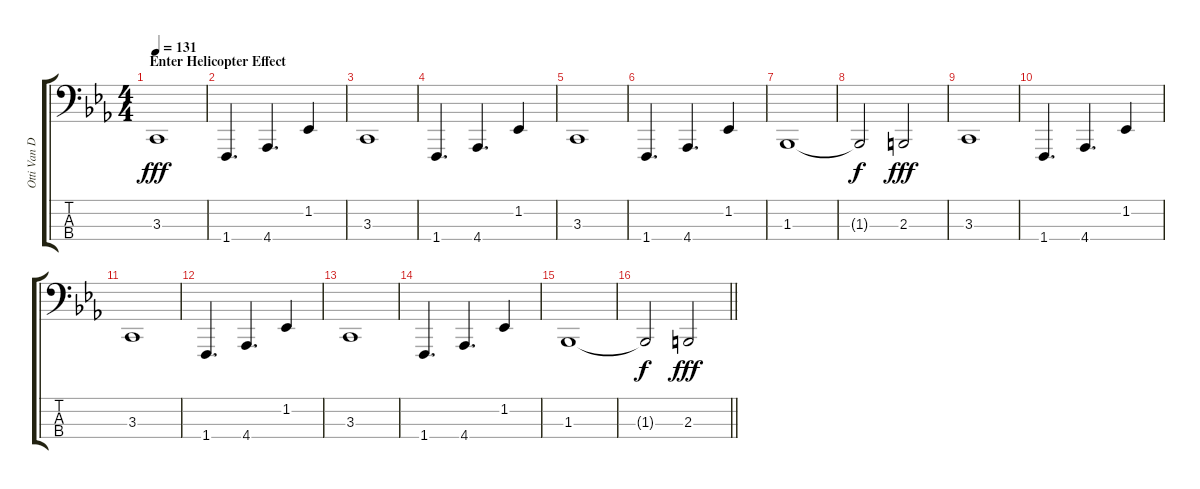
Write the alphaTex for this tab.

\track ("Otti Van Der Werf (Bass)" "Otti Van D") {instrument lead2sawtooth}
\staff {score tabs}
\tuning (G2 D2 A1 E1) {hide}
\ts (4 4)
\section ("" "Enter Helicopter Effect")
\tempo 131
\clef f4
\ks cminor
3.3.1{dy fff} |
1.4.4{d} 4.4.4{d} 1.2.4 |
3.3.1 |
1.4.4{d} 4.4.4{d} 1.2.4 |
3.3.1 |
1.4.4{d} 4.4.4{d} 1.2.4 |
1.3.1 |
1.3{t}.2{dy f} 2.3.2{dy fff} |
3.3.1 |
1.4.4{d} 4.4.4{d} 1.2.4 |
3.3.1 |
1.4.4{d} 4.4.4{d} 1.2.4 |
3.3.1 |
1.4.4{d} 4.4.4{d} 1.2.4 |
1.3.1 |
\barLineRight lightlight
1.3{t}.2{dy f} 2.3.2{dy fff}
